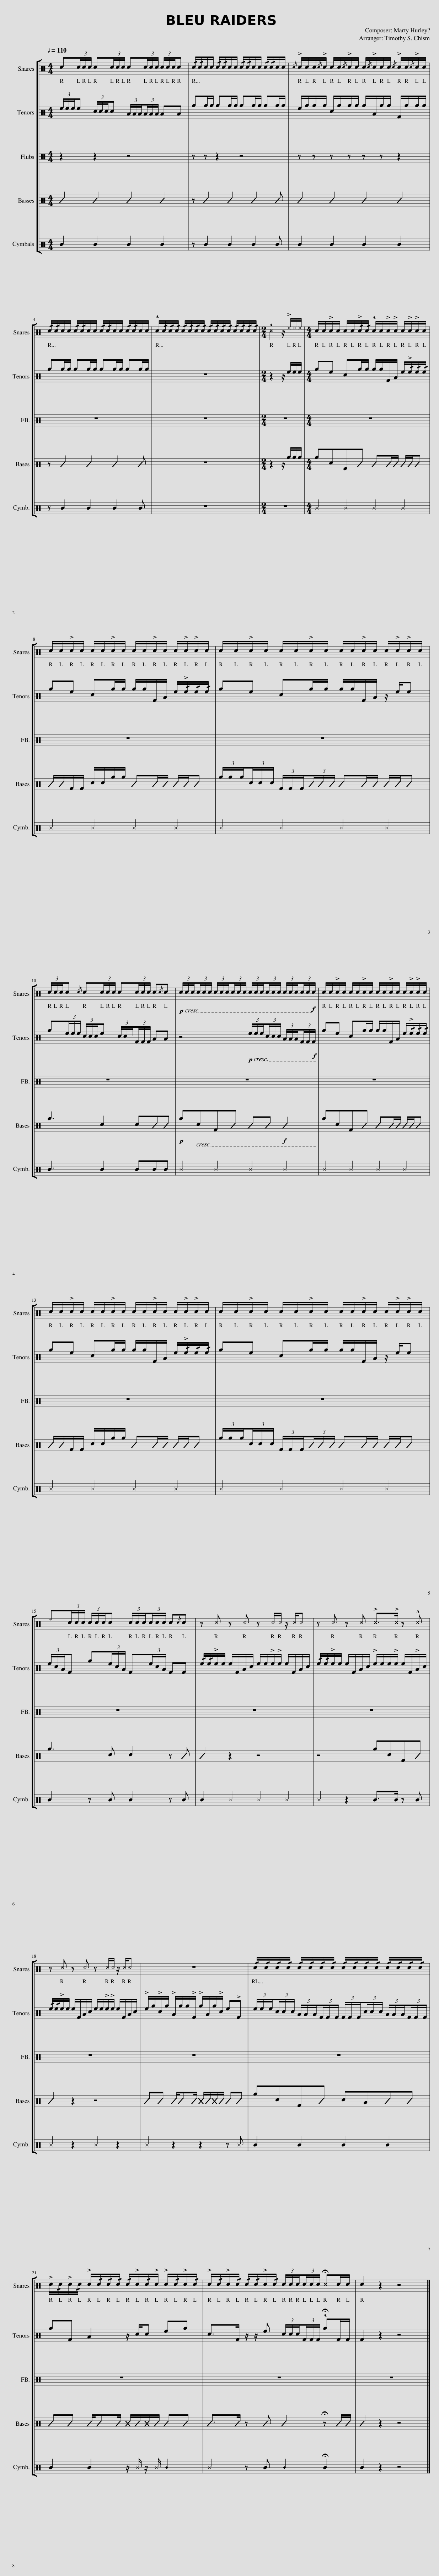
X:1
%%score [ 1 2 3 4 ]
L:1/8
Q:1/4=110
M:4/4
I:linebreak $
K:C
V:1 perc
K:none
V:2 perc
K:none
V:3 perc
K:none
V:4 perc
K:none
V:1
 c(3c/c/c/ c(3c/c/c/ c(3c/c/c/ (3c/c/c/c | !/!c/!/!c/c/c/ !/!c/!/!c/c/c/ !/!c/!/!c/c/c/ !/!c/!/!c/c/c/ |{/c} !>!c/c/c/{/c}!>!c/ c/c/{/c}!>!c/c/ c/{/c}!>!c/c/c/{/c} !>!c/c/{/c}!>!c/c/ |$ !/!c/!/!c/c/c/ !/!c/!/!c/c/c/ !/!c/!/!c/c/c/ !/!c/!/!c/c/c/ | !^!c/!/!c/!/!c/!/!c/ !/!c/!/!c/!/!c/!/!c/ !/!c/!/!c/!/!c/!/!c/ !/!c/!/!c/!/!c/!/!c/ | %5
[M:2/4] !^!c2 z/ !>!e/e/e/ |[M:4/4] c/c/!>!c/c/ c/c/!/!!>!c/!/!c/ !^!c/c/!>!c/!>!c/ c/!>!c/!>!c/c/ |$ c/c/!>!c/c/ c/c/!>!c/c/ c/c/!>!c/c/ c/!>!c/!>!c/c/ | c/c/!>!c/c/ c/c/!>!c/c/ c/c/!>!c/c/ c/!>!c/!>!c/c/ |$ (3c/c/c/c{/c} c(3c/c/c/ c(3c/c/c/ c{/c}c | %10
!p! (3c/c/c/(3c/c/c/ (3c/c/c/(3c/c/c/ (3c/c/c/(3c/c/c/ (3c/c/c/(3c/c/!f!c/ | c/c/!>!c/c/ c/c/!>!c/c/ c/c/!>!c/c/ c/!>!c/!>!c/c/ |$ c/c/!>!c/c/ c/c/!>!c/c/ c/c/!>!c/c/ c/!>!c/!>!c/c/ | c/c/!>!c/c/ c/c/!>!c/c/ c/c/!>!c/c/ c/!>!c/!>!c/c/ |$ e(3c/c/c/ (3c/c/c/c (3c/c/c/(3c/c/c/ c{/c}c | %15
 z c z c z c/c/ z/ c/c | z c z c !>!c>!>!c z !^!c |$ z c z c z c/c/ z/ c/c | z8 | !/!c/!/!c/!/!c/!/!c/ !/!c/!/!c/!/!c/!/!c/ !/!c/!/!c/!/!c/!/!c/ !/!c/!/!c/!/!c/!/!c/ |$ %20
 !>!c/!/!c/!>!c/!/!c/ !>!c/!/!c/!/!c/!/!c/ !/!c/!>!c/!/!c/!>!c/ !>!c/!/!c/!>!c/!/!c/ | !>!c/!/!c/!>!c/!/!c/ !/!c/!/!c/!>!c/!/!c/ (3c/c/c/(3c/c/c/ !fermata!cc/c/ | c2 z2 z4 |] %23
V:2
 (3e/e/e/e (3c/c/c/c (3A/A/A/(3A/A/A/ AA | gg/g/ gg/g/ gg/g/ gg/g/ | e/g/g/g/ c/g/g/g/ g/A/g/g/ F/g/g/g/ |$ gg/g/ gg/g/ gg/g/ gg/g/ | z8 | %5
[M:2/4] z2 z/ e/e/e/ |[M:4/4] ge cg/g/ g/g/F/A/ e/!/!!>!e/!/!e/!/!e/ |$ ge cg/g/ g/g/F/A/ e/!/!!>!e/!/!e/!/!e/ | ge cg/g/ g/g/F/A/ z/ e/e |$ g(3e/e/e/ (3c/c/c/e (3c/c/x/(3F/F/F/ AA | %10
 z4!p! (3e/e/e/(3c/c/c/ (3A/A/A/(3F/F/!f!F/ | ge cg/g/ g/g/F/A/ e/!/!!>!e/!/!e/!/!e/ |$ ge cg/g/ g/g/F/A/ e/!/!!>!e/!/!e/!/!e/ | ge cg/g/ g/g/F/A/ z/ e/e |$ (3e/c/A/F g(3e/c/A/ F(3e/c/A/ FF | %15
 !/!e/!/!e/!>!e/e/ e/F/A/c/ e/e/!>!e/!>!e/ e/F/A/c/ | !/!e/!/!e/!>!e/e/ e/F/A/c/ !>!e/e/e/!>!e/ e/F/!>!A/c/ |$ !/!e/!/!e/!>!e/e/ e/F/A/c/ e/e/!>!e/!>!e/ e/F/A/c/ | !>!e/g/!>!c/g/ !>!A/g/g/!>!F/ !>!g/A/g/!>!c/ e!>!F | (3e/e/e/(3c/c/c/ (3A/A/A/(3F/F/F/ (3F/F/F/(3c/c/c/ (3A/A/A/(3F/F/F/ |$ %20
 gF A2 z/ c/c eg | c>F z/ z/ e (3c/c/c/(3F/F/F/ !^!!fermata!gF/F/ | F2 z2 z4 |] %23
V:3
 B2 B2 B2 B2 | z B2 B2 B2 B | B2 B2 B2 B2 |$ z B2 B2 B2 B | z8 | %5
[M:2/4] z2 z/ g/g/g/ |[M:4/4] gcFB BB/B/ B/B/B |$ B/B/F/F/ c/c/g/g/ BB/B/ B/B/B | (3g/g/g/(3c/c/c/ (3F/F/F/(3B/B/B/ BB/B/ B/B/B |$ g3 c2 cBB | %10
!p! gcFB BB!f! B2 | gcFB BB/B/ B/B/B |$ B/B/F/F/ c/c/g/g/ BB/B/ B/B/B | (3g/g/g/(3c/c/c/ (3F/F/F/(3B/B/B/ BB/B/ B/B/B |$ g3 c c2 z B | %15
 B2 z2 z4 | z4 gcFB |$ B2 z2 z4 | BB B/BB/ B/B/B/B/ BB | gcFB cABB |$ %20
 BB B/BB/ B/B/B/B/ BB | B>B z B B2 !fermata!z B/B/ | B2 z2 z4 |] %23
V:4
 B2 B2 B2 B2 | z B2 B2 B2 B | B2 B2 B2 B2 |$ z B2 B2 B2 B | z8 | %5
[M:2/4] z4 |[M:4/4] ^B2 ^B2 ^B2 ^B2 |$ ^B2 ^B2 ^B2 ^B2 | ^B2 ^B2 ^B2 ^B2 |$ B3 B2 BBB | %10
 ^B2 ^B2 ^B2 ^B2 | ^B2 ^B2 ^B2 ^B2 |$ ^B2 ^B2 ^B2 ^B2 | ^B2 ^B2 ^B2 ^B2 |$ B2 z B B2 z B | %15
 B2 ^B2 ^B2 ^B2 | ^B2 z2 B>B z B |$ ^B2 z2 ^B2 z2 | ^B2 z2 z2 z ^B | B2 B2 B2 B2 |$ %20
 B2 B2 z/ ^B/ z/ ^B/ _B2 | ^B2 z B _B2 !fermata!B2 | B2 z2 z4 |] %23
